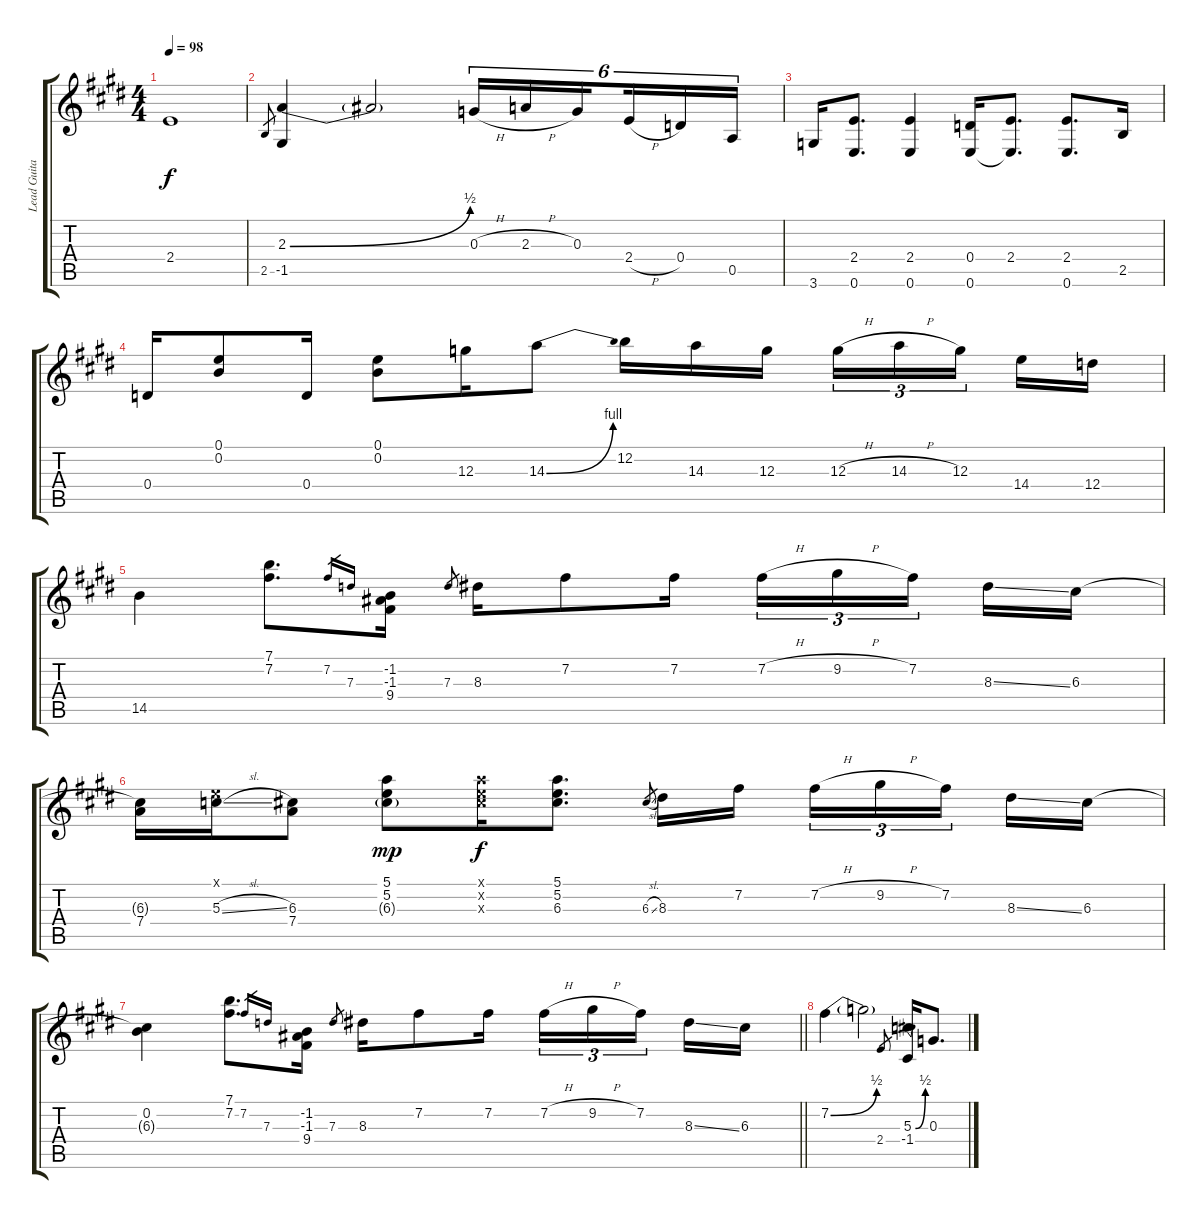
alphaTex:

\track ("Lead Guitar" "Lead Guita") {instrument overdrivenguitar}
\staff {score tabs}
\tuning (E4 B3 G3 D3 A2 E2) {hide}
\ts (4 4)
\tempo 98
\clef g2
\ks e
2.4{t}.1{dy f} |
2.5.8{gr} (2.3{be (bend 0 0 60 2)} -1.5).4 2.3{t}.2 0.3{h}.16{tu (6 4)} 2.3{h}.16{tu (6 4)} 0.3.16{tu (6 4) beam splitsecondary} 2.4{h}.16{tu (6 4)} 0.4.16{tu (6 4)} 0.5.16{tu (6 4)} |
3.6.16 (2.4 0.6).8{d} (2.4 0.6).4 (0.4 0.6).16 (2.4 0.6{t}).8{d} (2.4 0.6).8{d} 2.5.16 |
0.4.16 (0.1 0.2).8 0.4.16 (0.1 0.2).8 12.3.16 14.3{be (bend 0 0 60 4)}.8 12.2.16 14.3.16 12.3.16 12.3{h}.16{tu (3 2)} 14.3{h}.16{tu (3 2)} 12.3.16{tu (3 2) beam splitsecondary} 14.4.16 12.4.16 |
14.5.4 (7.1 7.2).8{d} 7.2.16{gr} 7.3.16{gr} (-1.2 -1.3 9.4).16 7.3.8{gr} 8.3.16 7.2.8 7.2.16 7.2{h}.16{tu (3 2)} 9.2{h}.16{tu (3 2)} 7.2.16{tu (3 2) beam splitsecondary} 8.3{ss}.16 6.3.16 |
(6.3{t} 7.4).16 (0.1{x} 5.3{sl}).16 (6.3 7.4).8 (5.1 5.2 6.3{g}).8{dy mp} (5.1{x} 5.2{x} 6.3{x}).16{dy f} (5.1 5.2 6.3).8{d} 6.3{sl}.8{gr} 8.3.16 7.2.16 7.2{h}.16{tu (3 2)} 9.2{h}.16{tu (3 2)} 7.2.16{tu (3 2) beam splitsecondary} 8.3{ss}.16 6.3.16 |
\barLineRight lightlight
(0.2 6.3{t}).4 (7.1 7.2).8{d} 7.2.16{gr} 7.3.16{gr} (-1.2 -1.3 9.4).16 7.3.8{gr} 8.3.16 7.2.8 7.2.16 7.2{h}.16{tu (3 2)} 9.2{h}.16{tu (3 2)} 7.2.16{tu (3 2) beam splitsecondary} 8.3{ss}.16 6.3.16 |
7.2{be (bend 0 0 60 2)}.4 7.2{t}.2 2.4.8{gr} (5.3{be (bend 0 0 60 2)} -1.4).16 0.3.8{d}
